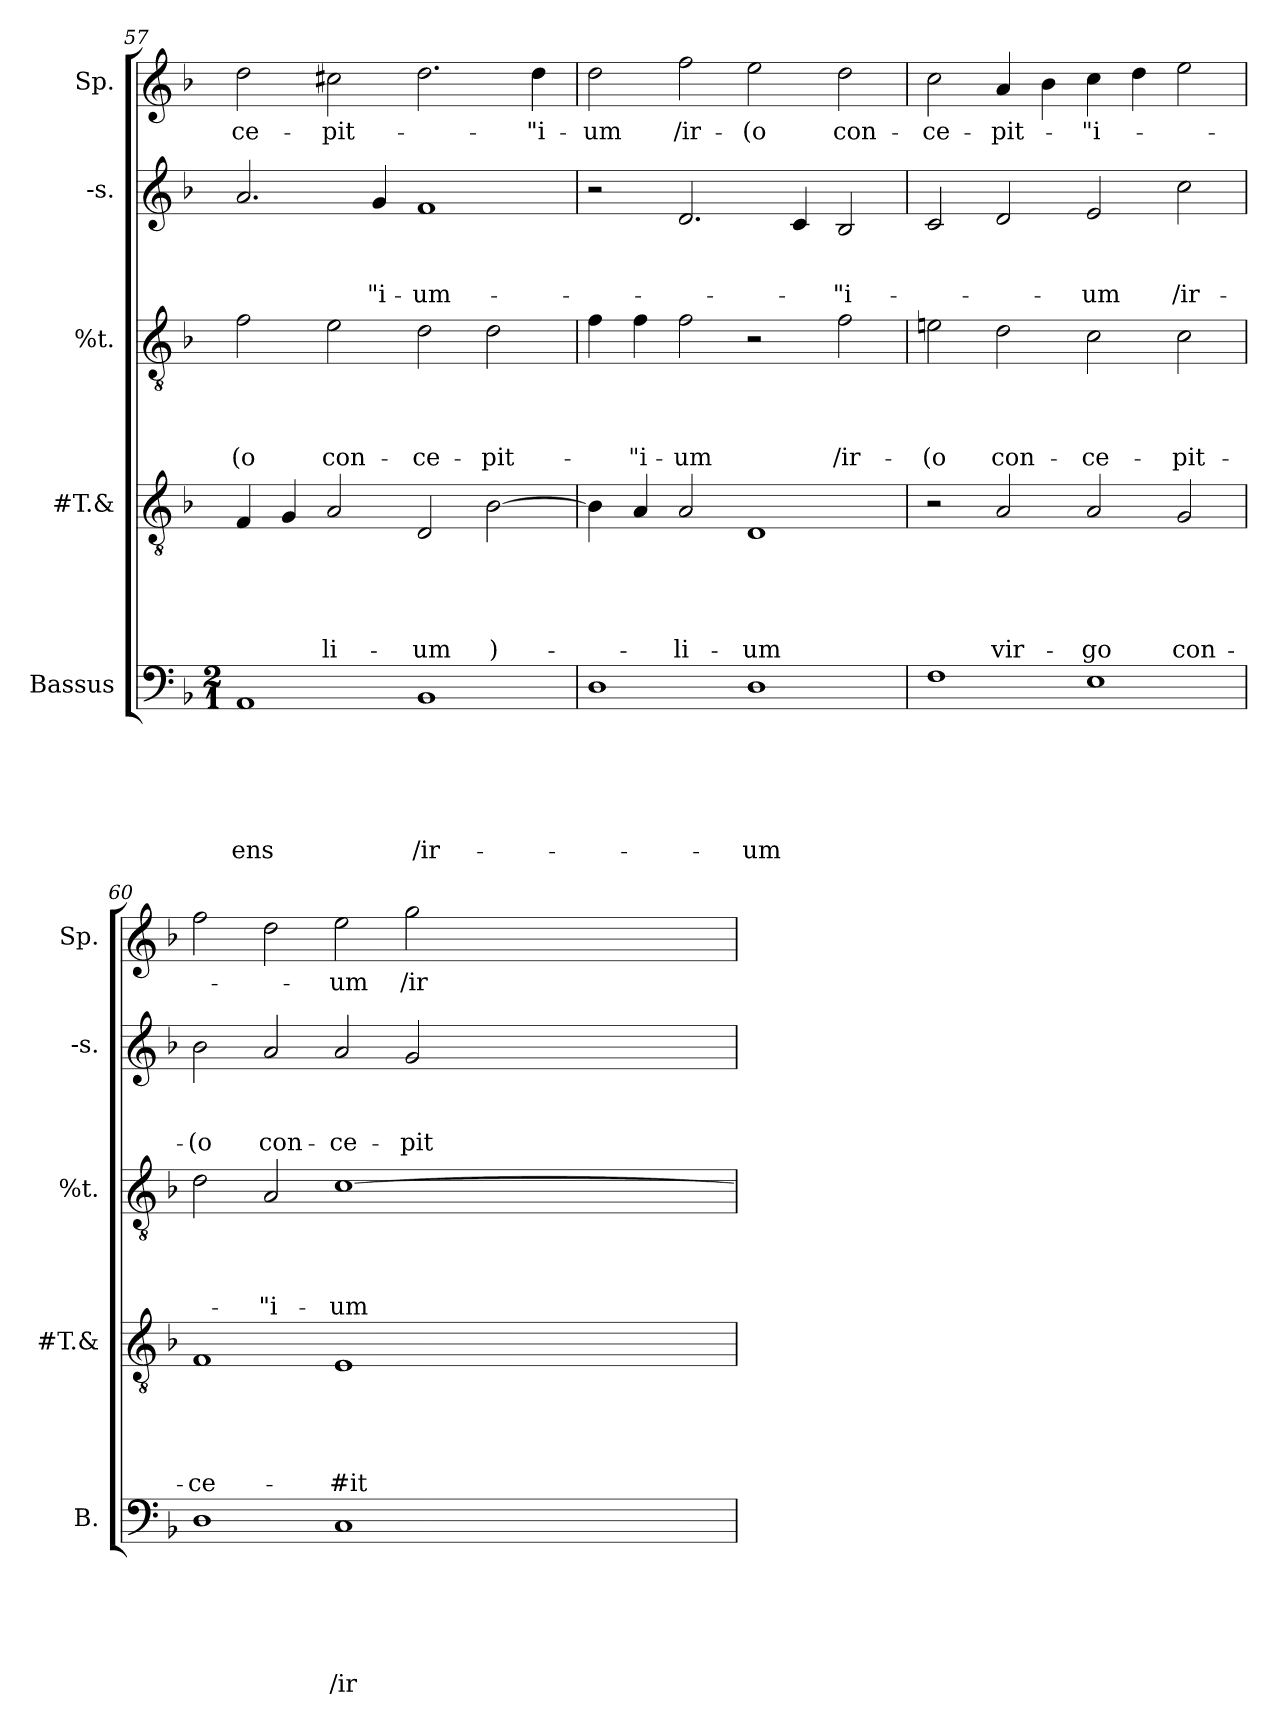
**kern	**text	**text	**text	**text	**text	**text	**kern	**text	**text	**text	**text	**text	**kern	**text	**text	**text	**text	**kern	**text	**text	**text	**kern	**text
*part5	*part5	*part5	*part5	*part5	*part5	*part5	*part4	*part4	*part4	*part4	*part4	*part4	*part3	*part3	*part3	*part3	*part3	*part2	*part2	*part2	*part2	*part1	*part1
*staff5	*staff5	*staff5	*staff5	*staff5	*staff5	*staff5	*staff4	*staff4	*staff4	*staff4	*staff4	*staff4	*staff3	*staff3	*staff3	*staff3	*staff3	*staff2	*staff2	*staff2	*staff2	*staff1	*staff1
*I"Bassus	*	*	*	*	*	*	*I"#T.&	*	*	*	*	*	*I"%t.	*	*	*	*	*I"-s.	*	*	*	*I"Sp.	*
*I'B.	*	*	*	*	*	*	*I'#T.&	*	*	*	*	*	*I'%t.	*	*	*	*	*I'-s.	*	*	*	*I'Sp.	*
*clefF4	*	*	*	*	*	*	*clefGv2	*	*	*	*	*	*clefGv2	*	*	*	*	*clefG2	*	*	*	*clefG2	*
*k[b-]	*	*	*	*	*	*	*k[b-]	*	*	*	*	*	*k[b-]	*	*	*	*	*k[b-]	*	*	*	*k[b-]	*
*F:	*	*	*	*	*	*	*F:	*	*	*	*	*	*F:	*	*	*	*	*F:	*	*	*	*F:	*
*M2/1	*	*	*	*	*	*	*	*	*	*	*	*	*	*	*	*	*	*	*	*	*	*	*
=57	=57	=57	=57	=57	=57	=57	=57	=57	=57	=57	=57	=57	=57	=57	=57	=57	=57	=57	=57	=57	=57	=57	=57
!	!	!	!	!	!	!LO:LY:b	!	!	!	!	!	!	!	!	!	!	!LO:LY:b	!	!	!	!	!	!LO:LY:b
1AA	.	.	.	.	.	-ens	4F/	.	.	.	.	.	2f>\	.	.	.	-(o	2.a/	.	.	.	2dd\	-ce-
.	.	.	.	.	.	.	4G/	.	.	.	.	.	.	.	.	.	.	.	.	.	.	.	.
!	!	!	!	!	!	!	!	!	!	!	!	!LO:LY:b	!	!	!	!	!LO:LY:b	!	!	!	!	!	!LO:LY:b
.	.	.	.	.	.	.	2A/	.	.	.	.	-li-	2e\	.	.	.	con-	.	.	.	.	2cc#X\	-pit-
!	!	!	!	!	!	!	!	!	!	!	!	!	!	!	!	!	!	!	!	!	!LO:LY:b	!	!
.	.	.	.	.	.	.	.	.	.	.	.	.	.	.	.	.	.	4g/	.	.	-"i-	.	.
!	!	!	!	!	!	!LO:LY:b	!	!	!	!	!	!LO:LY:b	!	!	!	!	!LO:LY:b	!	!	!	!LO:LY:b	!	!
1BB-	.	.	.	.	.	/ir-	2D/	.	.	.	.	-um	2d\	.	.	.	-ce-	1f	.	.	-um-	2.dd>\	.
!	!	!	!	!	!	!	!	!	!	!	!	!LO:LY:b	!	!	!	!	!LO:LY:b	!	!	!	!	!	!
.	.	.	.	.	.	.	[>2B-\	.	.	.	.	)-	2d\	.	.	.	-pit-	.	.	.	.	.	.
!	!	!	!	!	!	!	!	!	!	!	!	!	!	!	!	!	!	!	!	!	!	!	!LO:LY:b
.	.	.	.	.	.	.	.	.	.	.	.	.	.	.	.	.	.	.	.	.	.	4dd\	-"i-
=58	=58	=58	=58	=58	=58	=58	=58	=58	=58	=58	=58	=58	=58	=58	=58	=58	=58	=58	=58	=58	=58	=58	=58
!	!	!	!	!	!	!	!	!	!	!	!	!	!	!	!	!	!	!	!	!	!	!	!LO:LY:b
1D	.	.	.	.	.	.	4B-\]	.	.	.	.	.	4f>\	.	.	.	.	2r	.	.	.	2dd\	-um
!	!	!	!	!	!	!	!	!	!	!	!	!	!	!	!	!	!LO:LY:b	!	!	!	!	!	!
.	.	.	.	.	.	.	4A/	.	.	.	.	.	4f\	.	.	.	-"i-	.	.	.	.	.	.
!	!	!	!	!	!	!	!	!	!	!	!	!LO:LY:b	!	!	!	!	!LO:LY:b	!	!	!	!	!	!LO:LY:b
.	.	.	.	.	.	.	2A/	.	.	.	.	-li-	2f\	.	.	.	-um	2.d</	.	.	.	2ff\	/ir-
!	!	!	!	!	!	!LO:LY:b	!	!	!	!	!	!LO:LY:b	!	!	!	!	!	!	!	!	!	!	!LO:LY:b
1D	.	.	.	.	.	-um	1D	.	.	.	.	-um	2r	.	.	.	.	.	.	.	.	2ee\	-(o
.	.	.	.	.	.	.	.	.	.	.	.	.	.	.	.	.	.	4c/	.	.	.	.	.
!	!	!	!	!	!	!	!	!	!	!	!	!	!	!	!	!	!LO:LY:b	!	!	!	!LO:LY:b	!	!LO:LY:b
.	.	.	.	.	.	.	.	.	.	.	.	.	2f\	.	.	.	/ir-	2B-/	.	.	-"i-	2dd\	con-
!!LO:LB:g=z
=59	=59	=59	=59	=59	=59	=59	=59	=59	=59	=59	=59	=59	=59	=59	=59	=59	=59	=59	=59	=59	=59	=59	=59
!	!	!	!	!	!	!	!	!	!	!	!	!	!	!	!	!	!LO:LY:b	!	!	!	!	!	!LO:LY:b
1F	.	.	.	.	.	.	2r	.	.	.	.	.	2en\	.	.	.	-(o	2c/	.	.	.	2cc\	-ce-
!	!	!	!	!	!	!	!	!	!	!	!	!LO:LY:b	!	!	!	!	!LO:LY:b	!	!	!	!	!	!LO:LY:b
.	.	.	.	.	.	.	2A/	.	.	.	.	vir-	2d\	.	.	.	con-	2d/	.	.	.	4a/	-pit-
.	.	.	.	.	.	.	.	.	.	.	.	.	.	.	.	.	.	.	.	.	.	4b->\	.
!	!	!	!	!	!	!	!	!	!	!	!	!LO:LY:b	!	!	!	!	!LO:LY:b	!	!	!	!LO:LY:b	!	!LO:LY:b
1E	.	.	.	.	.	.	2A/	.	.	.	.	-go	2c\	.	.	.	-ce-	2e/	.	.	-um	4cc\	-"i-
.	.	.	.	.	.	.	.	.	.	.	.	.	.	.	.	.	.	.	.	.	.	4dd\	.
!	!	!	!	!	!	!	!	!	!	!	!	!LO:LY:b	!	!	!	!	!LO:LY:b	!	!	!	!LO:LY:b	!	!
.	.	.	.	.	.	.	2G/	.	.	.	.	con-	2c\	.	.	.	-pit-	2cc\	.	.	/ir-	2ee\	.
=60	=60	=60	=60	=60	=60	=60	=60	=60	=60	=60	=60	=60	=60	=60	=60	=60	=60	=60	=60	=60	=60	=60	=60
!	!	!	!	!	!	!	!	!	!	!	!	!LO:LY:b	!	!	!	!	!	!	!	!	!LO:LY:b	!	!
1D	.	.	.	.	.	.	1F	.	.	.	.	-ce-	2d>\	.	.	.	.	2b-\	.	.	-(o	2ff\	.
!	!	!	!	!	!	!	!	!	!	!	!	!	!	!	!	!	!LO:LY:b	!	!	!	!LO:LY:b	!	!
.	.	.	.	.	.	.	.	.	.	.	.	.	2A/	.	.	.	-"i-	2a/	.	.	con-	2dd\	.
!	!	!	!	!	!	!LO:LY:b	!	!	!	!	!	!LO:LY:b	!	!	!	!	!LO:LY:b	!	!	!	!LO:LY:b	!	!LO:LY:b
1C	.	.	.	.	.	/ir-	1E	.	.	.	.	-#it	[>1c	.	.	.	-um	2a/	.	.	-ce-	2ee\	-um
!	!	!	!	!	!	!	!	!	!	!	!	!	!	!	!	!	!	!	!	!	!LO:LY:b	!	!LO:LY:b
.	.	.	.	.	.	.	.	.	.	.	.	.	.	.	.	.	.	2g/	.	.	-pit-	2gg\	/ir-
=	=	=	=	=	=	=	=	=	=	=	=	=	=	=	=	=	=	=	=	=	=	=	=
*-	*-	*-	*-	*-	*-	*-	*-	*-	*-	*-	*-	*-	*-	*-	*-	*-	*-	*-	*-	*-	*-	*-	*-
